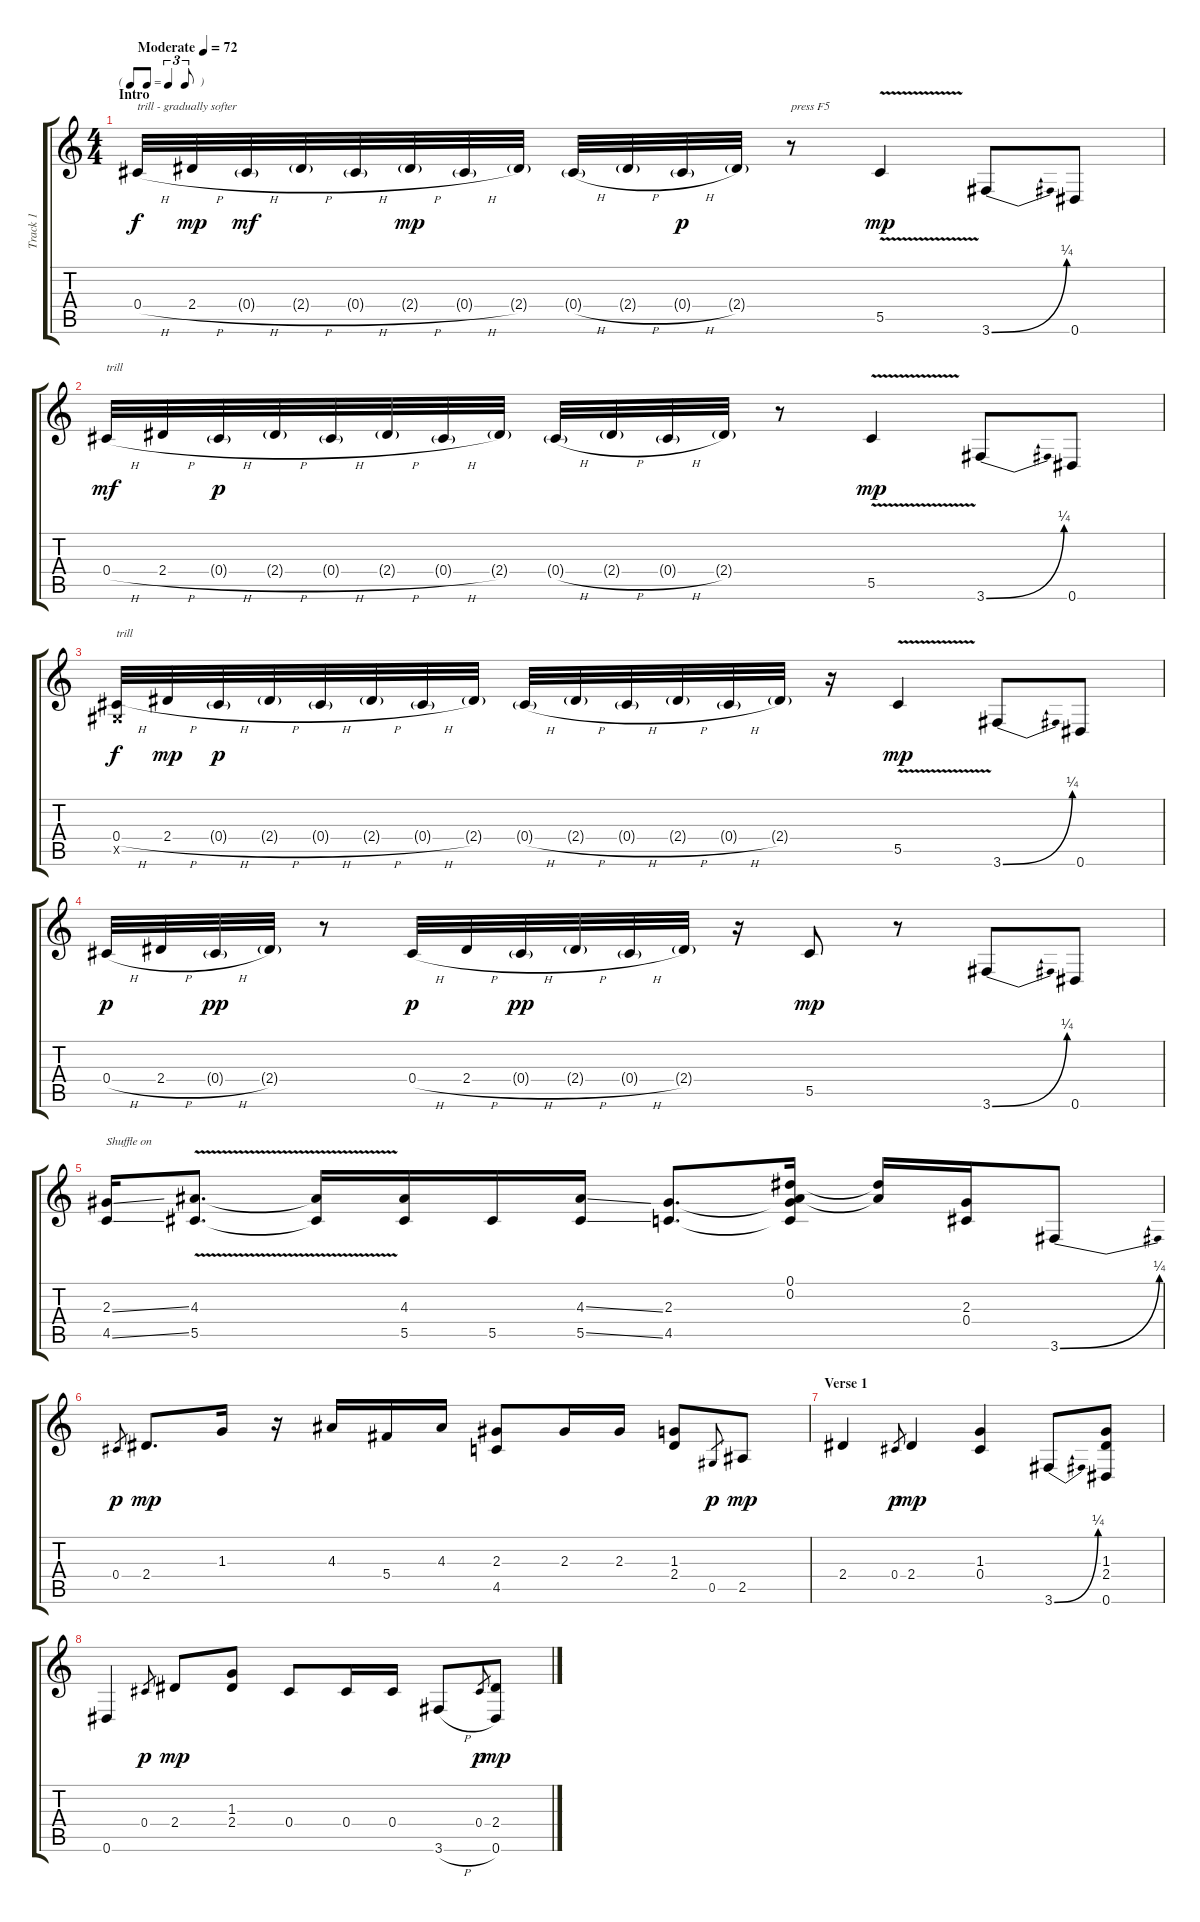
\track ("Track 1" "Track 1") {instrument distortionguitar}
\staff {score tabs}
\tuning (Eb4 Bb3 Gb3 Db3 Ab2 Eb2) {hide}
\ts (4 4)
\tf triplet8th
\section ("" "Intro")
\tempo (72 "Moderate")
\clef g2
\ks c
0.4{h}.32{txt "trill - gradually softer" dy f instrument distortionguitar} 2.4{h}.32{dy mp} 0.4{h g}.32{dy mf} 2.4{h g}.32 0.4{h g}.32 2.4{h g}.32{dy mp} 0.4{h g}.32 2.4{g}.32 0.4{h g}.32 2.4{h g}.32 0.4{h g}.32{dy p} 2.4{g}.32 r.8{txt "press F5"} 5.5{v}.4{dy mp} 3.6{be (bend 0 0 60 1)}.8 0.6.8 |
0.4{h}.32{txt "trill" dy mf} 2.4{h}.32 0.4{h g}.32{dy p} 2.4{h g}.32 0.4{h g}.32 2.4{h g}.32 0.4{h g}.32 2.4{g}.32 0.4{h g}.32 2.4{h g}.32 0.4{h g}.32 2.4{g}.32 r.8 5.5{v}.4{dy mp} 3.6{be (bend 0 0 60 1)}.8 0.6.8 |
(0.4{h} 0.5{x}).32{txt "trill" dy f} 2.4{h}.32{dy mp} 0.4{h g}.32{dy p} 2.4{h g}.32 0.4{h g}.32 2.4{h g}.32 0.4{h g}.32 2.4{g}.32 0.4{h g}.32 2.4{h g}.32 0.4{h g}.32 2.4{h g}.32 0.4{h g}.32 2.4{g}.32 r.16 5.5{v}.4{dy mp} 3.6{be (bend 0 0 60 1)}.8 0.6.8 |
0.4{h}.32{dy p} 2.4{h}.32 0.4{h g}.32{dy pp} 2.4{g}.32 r.8 0.4{h}.32{dy p} 2.4{h}.32 0.4{h g}.32{dy pp} 2.4{h g}.32 0.4{h g}.32 2.4{g}.32 r.16 5.5.8{dy mp} r.8 3.6{be (bend 0 0 60 1)}.8 0.6.8 |
(2.3{ss} 4.5{ss}).16{txt "Shuffle on"} (4.3{v} 5.5{v}).8{d} (4.3{t} 5.5{t}).16 (4.3 5.5).16 5.5.16 (4.3{ss} 5.5{ss}).16 (2.3 4.5).8{d} (0.1 0.2 2.3{t} 4.5{t}).16 (0.1{t} 0.2{t}).16 (2.3 0.4).16 3.6{be (bend 0 0 60 1)}.8 |
0.4.8{gr dy p} 2.4.8{d dy mp} 1.3.16 r.16 4.3.16 5.4.16 4.3.16 (2.3 4.5).8 2.3.16 2.3.16 (1.3 2.4).8 0.5.8{gr dy p} 2.5.8{dy mp} |
\section ("" "Verse 1")
2.4.4 0.4.8{gr dy p} 2.4.4{dy mp} (1.3 0.4).4 3.6{be (bend 0 0 60 1)}.8 (1.3 2.4 0.6).8 |
0.6.4 0.4.8{gr dy p} 2.4.8{dy mp} (1.3 2.4).8 0.4.8 0.4.16 0.4.16 3.6{h}.8 0.4.8{gr dy p} (2.4 0.6).8{dy mp}
